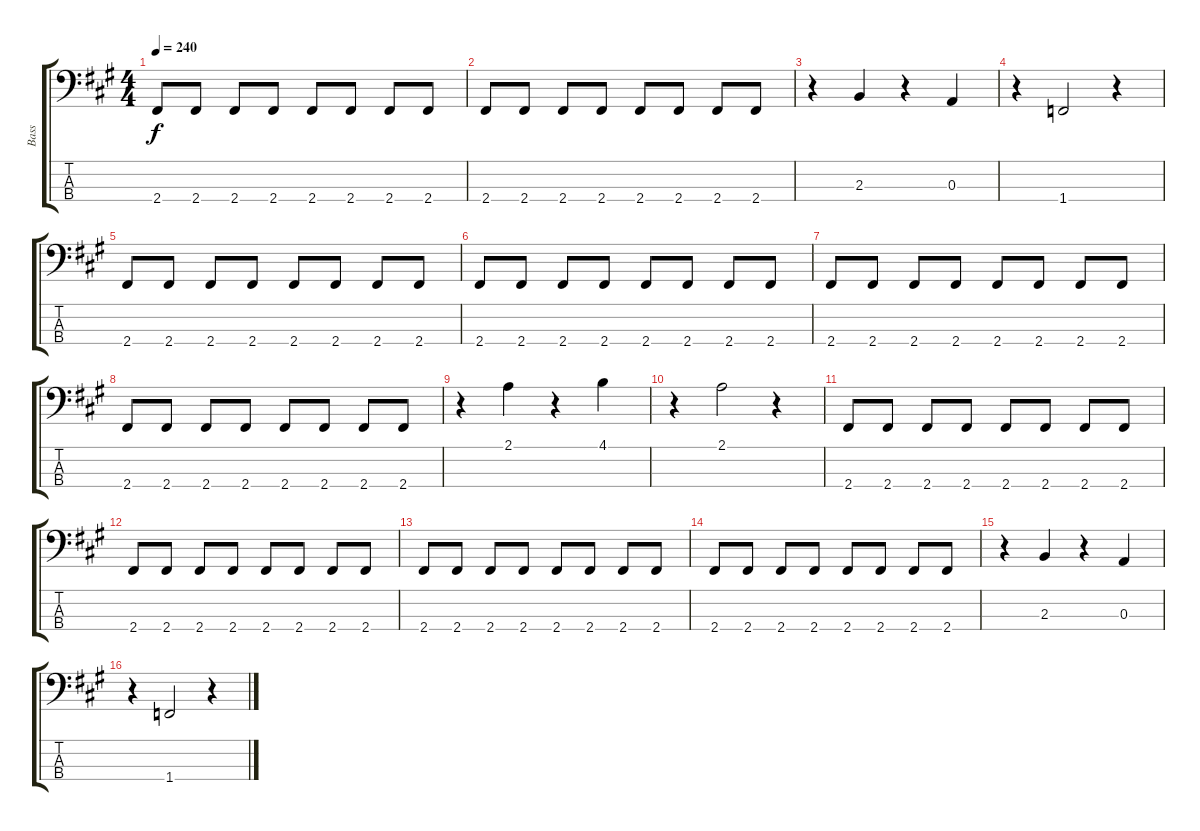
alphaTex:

\track ("Bass" "Bass") {instrument electricbasspick}
\staff {score tabs}
\tuning (G2 D2 A1 E1) {hide}
\ts (4 4)
\tempo 240
\clef f4
\ks a
2.4.8{dy f} 2.4.8 2.4.8 2.4.8 2.4.8 2.4.8 2.4.8 2.4.8 |
2.4.8 2.4.8 2.4.8 2.4.8 2.4.8 2.4.8 2.4.8 2.4.8 |
r.4 2.3.4 r.4 0.3.4 |
r.4 1.4.2 r.4 |
2.4.8 2.4.8 2.4.8 2.4.8 2.4.8 2.4.8 2.4.8 2.4.8 |
2.4.8 2.4.8 2.4.8 2.4.8 2.4.8 2.4.8 2.4.8 2.4.8 |
2.4.8 2.4.8 2.4.8 2.4.8 2.4.8 2.4.8 2.4.8 2.4.8 |
2.4.8 2.4.8 2.4.8 2.4.8 2.4.8 2.4.8 2.4.8 2.4.8 |
r.4 2.1.4 r.4 4.1.4 |
r.4 2.1.2 r.4 |
2.4.8 2.4.8 2.4.8 2.4.8 2.4.8 2.4.8 2.4.8 2.4.8 |
2.4.8 2.4.8 2.4.8 2.4.8 2.4.8 2.4.8 2.4.8 2.4.8 |
2.4.8 2.4.8 2.4.8 2.4.8 2.4.8 2.4.8 2.4.8 2.4.8 |
2.4.8 2.4.8 2.4.8 2.4.8 2.4.8 2.4.8 2.4.8 2.4.8 |
r.4 2.3.4 r.4 0.3.4 |
r.4 1.4.2 r.4
